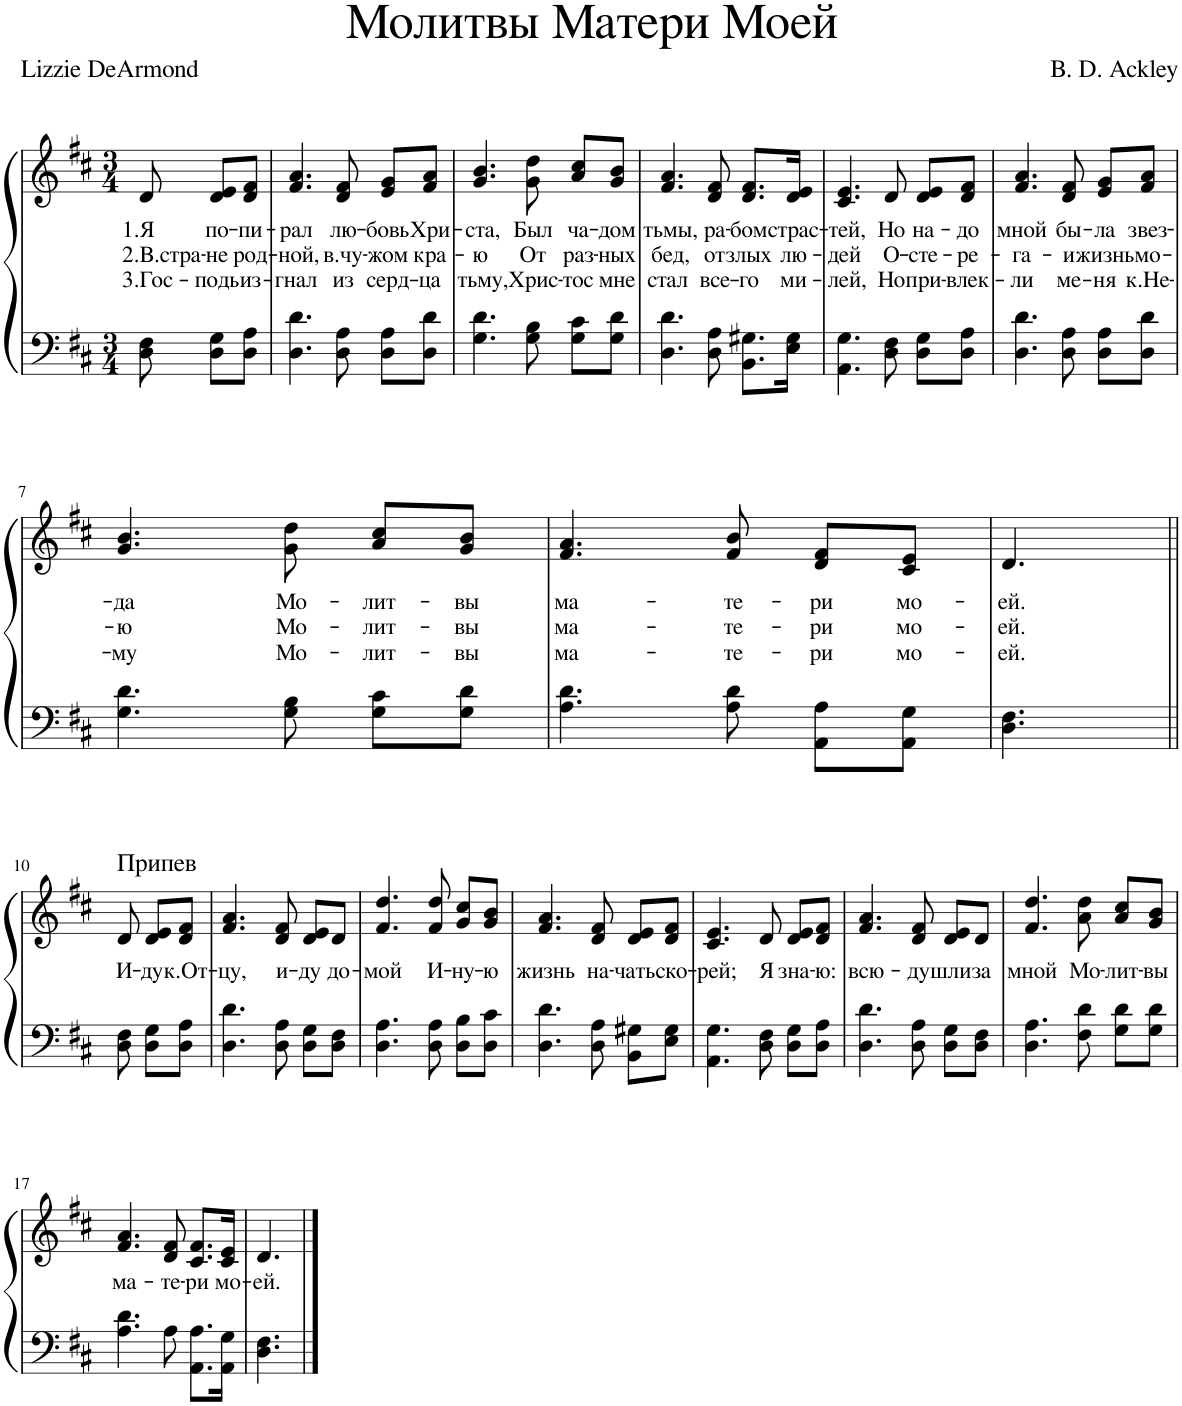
**kern	**kern	**text	**text	**text
*part1	*part1	*part1	*part1	*part1
*staff2	*staff1	*staff1	*staff1	*staff1
*I"Piano	*	*	*	*
*I'Pno.	*	*	*	*
*clefF4	*clefG2	*	*	*
*k[f#c#]	*k[f#c#]	*	*	*
*M3/4	*M3/4	*	*	*
=1	=1	=1	=1	=1
!	!	!LO:LY:b	!LO:LY:b	!LO:LY:b
8D\ 8F#\	8d/	1.Я	2.В.стра-	3.Гос-
!	!	!LO:LY:b	!LO:LY:b	!LO:LY:b
8D\ 8G\L	8d/ 8e/L	по-	-не	-подь
!	!	!LO:LY:b	!LO:LY:b	!LO:LY:b
8D\ 8A\J	8d/ 8f#/J	-пи-	род-	из-
=2	=2	=2	=2	=2
!	!	!LO:LY:b	!LO:LY:b	!LO:LY:b
4.D\ 4.d\	4.f#/ 4.a/	-рал	-ной,	-гнал
!	!	!LO:LY:b	!LO:LY:b	!LO:LY:b
8D\ 8A\	8d/ 8f#/	лю-	в.чу-	из
!	!	!LO:LY:b	!LO:LY:b	!LO:LY:b
8D\ 8A\L	8e/ 8g/L	-бовь	-жом	серд-
!	!	!LO:LY:b	!LO:LY:b	!LO:LY:b
8D\ 8d\J	8f#/ 8a/J	Хри-	кра-	-ца
=3	=3	=3	=3	=3
!	!	!LO:LY:b	!LO:LY:b	!LO:LY:b
4.G\ 4.d\	4.g/ 4.b/	-ста,	-ю	тьму,
!	!	!LO:LY:b	!LO:LY:b	!LO:LY:b
8G\ 8B\	8g\ 8dd\	Был	От	Хрис-
!	!	!LO:LY:b	!LO:LY:b	!LO:LY:b
8G\ 8c#\L	8a/ 8cc#/L	ча-	раз-	-тос
!	!	!LO:LY:b	!LO:LY:b	!LO:LY:b
8G\ 8d\J	8g/ 8b/J	-дом	-ных	мне
=4	=4	=4	=4	=4
!	!	!LO:LY:b	!LO:LY:b	!LO:LY:b
4.D\ 4.d\	4.f#/ 4.a/	тьмы,	бед,	стал
!	!	!LO:LY:b	!LO:LY:b	!LO:LY:b
8D\ 8A\	8d/ 8f#/	ра-	от	всe-
!	!	!LO:LY:b	!LO:LY:b	!LO:LY:b
8.BB\ 8.G#X\L	8.d/ 8.f#/L	-бом	злых	-го
!	!	!LO:LY:b	!LO:LY:b	!LO:LY:b
16E\ 16G#\Jk	16d/ 16e/Jk	страс-	лю-	ми-
=5	=5	=5	=5	=5
!	!	!LO:LY:b	!LO:LY:b	!LO:LY:b
4.AA\ 4.G\	4.c#/ 4.e/	-тей,	-дей	-лей,
!	!	!LO:LY:b	!LO:LY:b	!LO:LY:b
8D\ 8F#\	8d/	Но	О-	Но
!	!	!LO:LY:b	!LO:LY:b	!LO:LY:b
8D\ 8G\L	8d/ 8e/L	на-	-сте-	при-
!	!	!LO:LY:b	!LO:LY:b	!LO:LY:b
8D\ 8A\J	8d/ 8f#/J	-до	-ре-	-влек-
=6	=6	=6	=6	=6
!	!	!LO:LY:b	!LO:LY:b	!LO:LY:b
4.D\ 4.d\	4.f#/ 4.a/	мной	-га-	-ли
!	!	!LO:LY:b	!LO:LY:b	!LO:LY:b
8D\ 8A\	8d/ 8f#/	бы-	-и	ме-
!	!	!LO:LY:b	!LO:LY:b	!LO:LY:b
8D\ 8A\L	8e/ 8g/L	-ла	жизнь	-ня
!	!	!LO:LY:b	!LO:LY:b	!LO:LY:b
8D\ 8d\J	8f#/ 8a/J	звез-	мо-	к.Нe-
!!LO:LB:g=z
=7	=7	=7	=7	=7
!	!	!LO:LY:b	!LO:LY:b	!LO:LY:b
4.G\ 4.d\	4.g/ 4.b/	-да	-ю	-му
!	!	!LO:LY:b	!LO:LY:b	!LO:LY:b
8G\ 8B\	8g\ 8dd\	Мо-	Мо-	Мо-
!	!	!LO:LY:b	!LO:LY:b	!LO:LY:b
8G\ 8c#\L	8a/ 8cc#/L	-лит-	-лит-	-лит-
!	!	!LO:LY:b	!LO:LY:b	!LO:LY:b
8G\ 8d\J	8g/ 8b/J	-вы	-вы	-вы
=8	=8	=8	=8	=8
!	!	!LO:LY:b	!LO:LY:b	!LO:LY:b
4.A\ 4.d\	4.f#/ 4.a/	ма-	ма-	ма-
!	!	!LO:LY:b	!LO:LY:b	!LO:LY:b
8A\ 8d\	8f#/ 8b/	-те-	-те-	-те-
!	!	!LO:LY:b	!LO:LY:b	!LO:LY:b
8AA\ 8A\L	8d/ 8f#/L	-ри	-ри	-ри
!	!	!LO:LY:b	!LO:LY:b	!LO:LY:b
8AA\ 8G\J	8c#/ 8e/J	мо-	мо-	мо-
=9	=9	=9	=9	=9
!	!	!LO:LY:b	!LO:LY:b	!LO:LY:b
4.D\ 4.F#\	4.d/	-ей.	-ей.	-ей.
!!LO:LB:g=z
=10||	=10||	=10||	=10||	=10||
!	!LO:TX:a:t=Припев	!	!	!
!	!	!LO:LY:b	!	!
8D\ 8F#\	8d/	И-	.	.
!	!	!LO:LY:b	!	!
8D\ 8G\L	8d/ 8e/L	-ду	.	.
!	!	!LO:LY:b	!	!
8D\ 8A\J	8d/ 8f#/J	к.От-	.	.
=11	=11	=11	=11	=11
!	!	!LO:LY:b	!	!
4.D\ 4.d\	4.f#/ 4.a/	-цу,	.	.
!	!	!LO:LY:b	!	!
8D\ 8A\	8d/ 8f#/	и-	.	.
!	!	!LO:LY:b	!	!
8D\ 8G\L	8d/ 8e/L	-ду	.	.
!	!	!LO:LY:b	!	!
8D\ 8F#\J	8d/J	до-	.	.
=12	=12	=12	=12	=12
!	!	!LO:LY:b	!	!
4.D\ 4.A\	4.f#/ 4.dd/	-мой	.	.
!	!	!LO:LY:b	!	!
8D\ 8A\	8f#/ 8dd/	И-	.	.
!	!	!LO:LY:b	!	!
8D\ 8B\L	8g/ 8cc#/L	-ну-	.	.
!	!	!LO:LY:b	!	!
8D\ 8c#\J	8g/ 8b/J	-ю	.	.
=13	=13	=13	=13	=13
!	!	!LO:LY:b	!	!
4.D\ 4.d\	4.f#/ 4.a/	жизнь	.	.
!	!	!LO:LY:b	!	!
8D\ 8A\	8d/ 8f#/	на-	.	.
!	!	!LO:LY:b	!	!
8BB\ 8G#X\L	8d/ 8e/L	-чать	.	.
!	!	!LO:LY:b	!	!
8E\ 8G#\J	8d/ 8f#/J	ско-	.	.
=14	=14	=14	=14	=14
!	!	!LO:LY:b	!	!
4.AA\ 4.G\	4.c#/ 4.e/	-рей;	.	.
!	!	!LO:LY:b	!	!
8D\ 8F#\	8d/	Я	.	.
!	!	!LO:LY:b	!	!
8D\ 8G\L	8d/ 8e/L	зна-	.	.
!	!	!LO:LY:b	!	!
8D\ 8A\J	8d/ 8f#/J	-ю:	.	.
=15	=15	=15	=15	=15
!	!	!LO:LY:b	!	!
4.D\ 4.d\	4.f#/ 4.a/	всю-	.	.
!	!	!LO:LY:b	!	!
8D\ 8A\	8d/ 8f#/	-ду	.	.
!	!	!LO:LY:b	!	!
8D\ 8G\L	8d/ 8e/L	шли	.	.
!	!	!LO:LY:b	!	!
8D\ 8F#\J	8d/J	за	.	.
=16	=16	=16	=16	=16
!	!	!LO:LY:b	!	!
4.D\ 4.A\	4.f#/ 4.dd/	мной	.	.
!	!	!LO:LY:b	!	!
8F#\ 8d\	8a\ 8dd\	Мо-	.	.
!	!	!LO:LY:b	!	!
8G\ 8d\L	8a/ 8cc#/L	-лит-	.	.
!	!	!LO:LY:b	!	!
8G\ 8d\J	8g/ 8b/J	-вы	.	.
!!LO:LB:g=z
=17	=17	=17	=17	=17
!	!	!LO:LY:b	!	!
4.A\ 4.d\	4.f#/ 4.a/	ма-	.	.
!	!	!LO:LY:b	!	!
8A\	8d/ 8f#/	-те-	.	.
!	!	!LO:LY:b	!	!
8.AA\ 8.A\L	8.c#/ 8.f#/L	-ри	.	.
!	!	!LO:LY:b	!	!
16AA\ 16G\Jk	16c#/ 16e/Jk	мо-	.	.
=18	=18	=18	=18	=18
!	!	!LO:LY:b	!	!
4.D\ 4.F#\	4.d/	-ей.	.	.
==	==	==	==	==
*-	*-	*-	*-	*-
